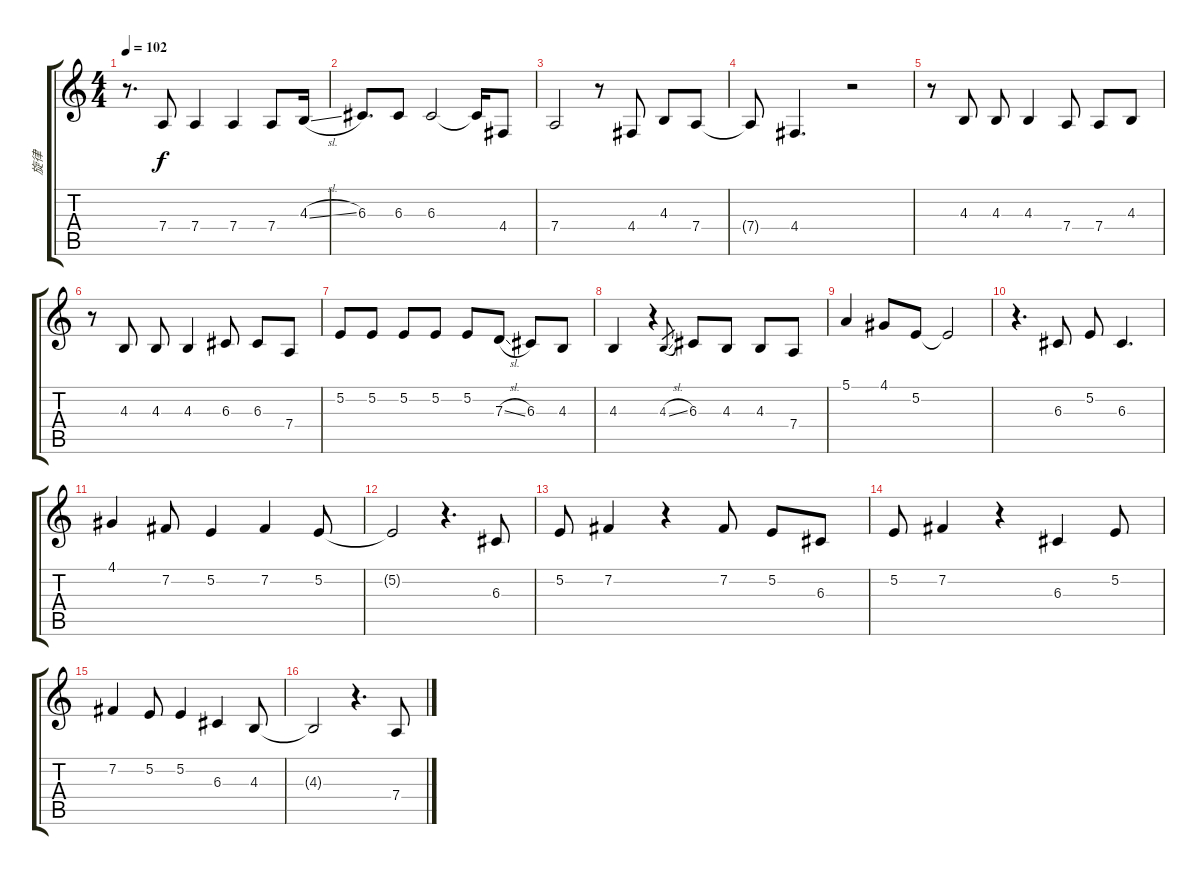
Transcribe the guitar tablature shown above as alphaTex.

\track ("旋律" "旋律") {instrument lead6voice}
\staff {score tabs}
\tuning (E4 B3 G3 D3 A2 E2) {hide}
\ts (4 4)
\tempo 102
\clef g2
\ks c
r.8{d dy f} 7.4.8 7.4.4 7.4.4 7.4.8 4.3{sl}.16 |
6.3.8{d} 6.3.8 6.3.2 6.3{t}.16 4.4.8 |
7.4.2 r.8 4.4.8 4.3.8 7.4.8 |
7.4{t}.8 4.4.4{d} r.2 |
r.8 4.3.8 4.3.8 4.3.4 7.4.8 7.4.8 4.3.8 |
r.8 4.3.8 4.3.8 4.3.4 6.3.8 6.3.8 7.4.8 |
5.2.8 5.2.8 5.2.8 5.2.8 5.2.8 7.3{sl}.8 6.3.8 4.3.8 |
4.3.4 r.4 4.3{sl}.8{gr} 6.3.8 4.3.8 4.3.8 7.4.8 |
5.1.4 4.1.8 5.2.8 5.2{t}.2 |
r.4{d} 6.3.8 5.2.8 6.3.4{d} |
4.1.4 7.2.8 5.2.4 7.2.4 5.2.8 |
5.2{t}.2 r.4{d} 6.3.8 |
5.2.8 7.2.4 r.4 7.2.8 5.2.8 6.3.8 |
5.2.8 7.2.4 r.4 6.3.4 5.2.8 |
7.2.4 5.2.8 5.2.4 6.3.4 4.3.8 |
4.3{t}.2 r.4{d} 7.4.8
